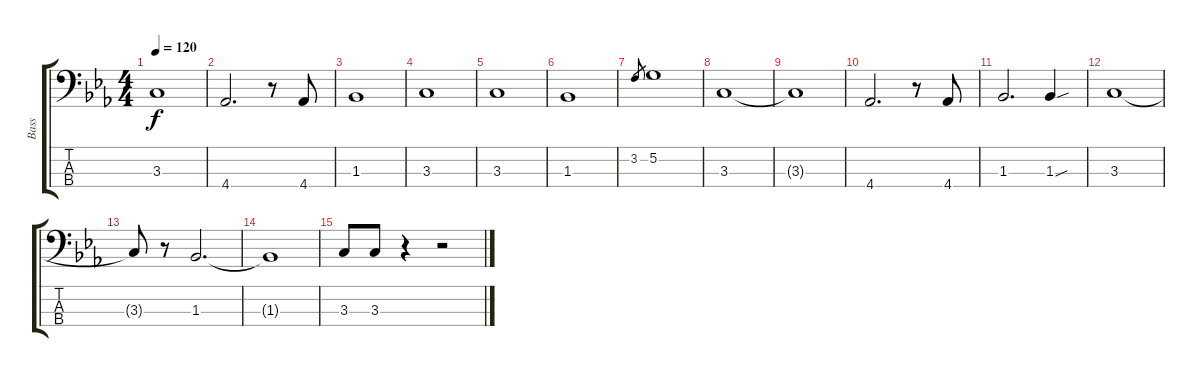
\track ("Bass" "Bass") {instrument electricbassfinger}
\staff {score tabs}
\tuning (G2 D2 A1 E1) {hide}
\ts (4 4)
\tempo 120
\clef f4
\ks eb
3.3{t}.1{dy f} |
4.4.2{d} r.8 4.4.8 |
1.3.1 |
3.3.1 |
3.3.1 |
1.3.1 |
3.2.8{gr} 5.2.1 |
3.3.1 |
3.3{t}.1 |
4.4.2{d} r.8 4.4.8 |
1.3.2{d} 1.3{sou}.4 |
3.3.1 |
3.3{t}.8 r.8 1.3.2{d} |
1.3{t}.1 |
3.3.8 3.3.8 r.4 r.2
